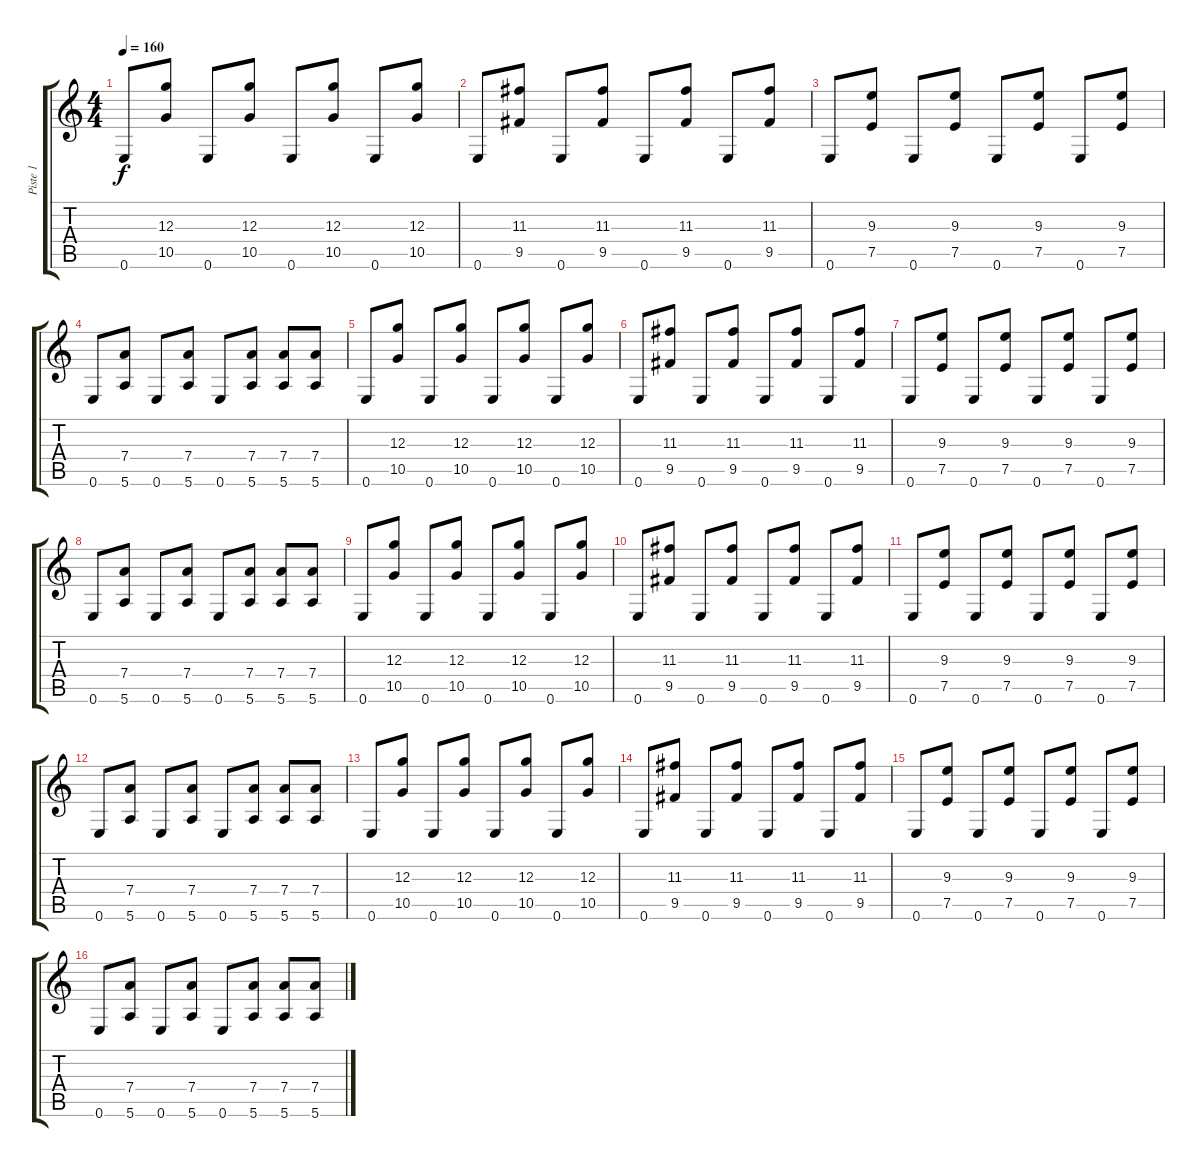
\track ("Piste 1" "Piste 1") {instrument distortionguitar}
\staff {score tabs}
\tuning (E4 B3 G3 D3 A2 E2) {hide}
\ts (4 4)
\tempo 160
\clef g2
\ks c
0.6.8{dy f instrument distortionguitar} (12.3 10.5).8 0.6.8 (12.3 10.5).8 0.6.8 (12.3 10.5).8 0.6.8 (12.3 10.5).8 |
0.6.8 (11.3 9.5).8 0.6.8 (11.3 9.5).8 0.6.8 (11.3 9.5).8 0.6.8 (11.3 9.5).8 |
0.6.8 (9.3 7.5).8 0.6.8 (9.3 7.5).8 0.6.8 (9.3 7.5).8 0.6.8 (9.3 7.5).8 |
0.6.8 (7.4 5.6).8 0.6.8 (7.4 5.6).8 0.6.8 (7.4 5.6).8 (7.4 5.6).8 (7.4 5.6).8 |
0.6.8 (12.3 10.5).8 0.6.8 (12.3 10.5).8 0.6.8 (12.3 10.5).8 0.6.8 (12.3 10.5).8 |
0.6.8 (11.3 9.5).8 0.6.8 (11.3 9.5).8 0.6.8 (11.3 9.5).8 0.6.8 (11.3 9.5).8 |
0.6.8 (9.3 7.5).8 0.6.8 (9.3 7.5).8 0.6.8 (9.3 7.5).8 0.6.8 (9.3 7.5).8 |
0.6.8 (7.4 5.6).8 0.6.8 (7.4 5.6).8 0.6.8 (7.4 5.6).8 (7.4 5.6).8 (7.4 5.6).8 |
0.6.8 (12.3 10.5).8 0.6.8 (12.3 10.5).8 0.6.8 (12.3 10.5).8 0.6.8 (12.3 10.5).8 |
0.6.8 (11.3 9.5).8 0.6.8 (11.3 9.5).8 0.6.8 (11.3 9.5).8 0.6.8 (11.3 9.5).8 |
0.6.8 (9.3 7.5).8 0.6.8 (9.3 7.5).8 0.6.8 (9.3 7.5).8 0.6.8 (9.3 7.5).8 |
0.6.8 (7.4 5.6).8 0.6.8 (7.4 5.6).8 0.6.8 (7.4 5.6).8 (7.4 5.6).8 (7.4 5.6).8 |
0.6.8 (12.3 10.5).8 0.6.8 (12.3 10.5).8 0.6.8 (12.3 10.5).8 0.6.8 (12.3 10.5).8 |
0.6.8 (11.3 9.5).8 0.6.8 (11.3 9.5).8 0.6.8 (11.3 9.5).8 0.6.8 (11.3 9.5).8 |
0.6.8 (9.3 7.5).8 0.6.8 (9.3 7.5).8 0.6.8 (9.3 7.5).8 0.6.8 (9.3 7.5).8 |
0.6.8 (7.4 5.6).8 0.6.8 (7.4 5.6).8 0.6.8 (7.4 5.6).8 (7.4 5.6).8 (7.4 5.6).8
